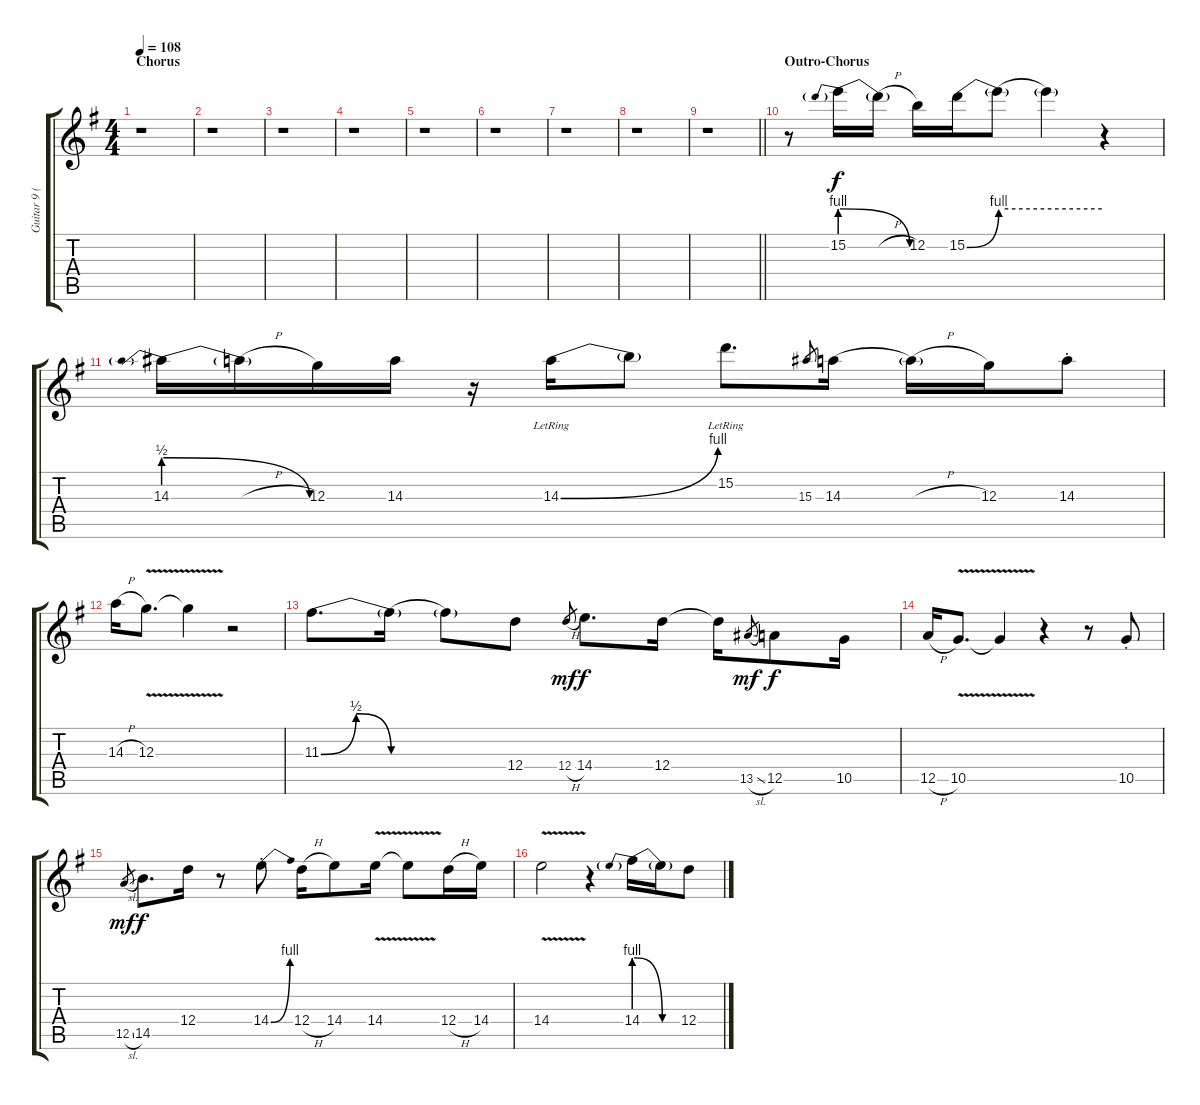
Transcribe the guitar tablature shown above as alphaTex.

\track ("Guitar 9 (dist.)" "Guitar 9 (") {instrument distortionguitar}
\staff {score tabs}
\tuning (E4 B3 G3 D3 A2 E2) {hide}
\ts (4 4)
\section ("" "Chorus")
\tempo 108
\clef g2
\ks eminor
r.1{dy f} |
r.1 |
r.1 |
r.1 |
r.1 |
r.1 |
r.1 |
r.1 |
\barLineRight lightlight
r.1 |
\section ("" "Outro-Chorus")
r.8 15.2{be (prebendrelease 0 4 60 0)}.16 15.2{h t}.16 12.2.16 15.2{be (bend 0 0 60 4)}.16 15.2{be (hold 0 4 60 4) t}.8 15.2{t}.4 r.4 |
14.3{be (prebendrelease 0 2 60 0)}.16 14.3{h t}.16 12.3.16 14.3.16 r.16 14.3{be (bend 0 0 60 4) lr}.16 14.3{t}.8 15.2{lr}.8{d} 15.3.8{gr} 14.3{be (hold 0 0 60 0)}.16 14.3{h t}.16 12.3.16 14.3{st}.8 |
14.3{h}.16 12.3{v}.8{d} 12.3{t}.4 r.2 |
11.3{be (bendrelease 0 0 14 2 14 2 60 0)}.8{d} 11.3{be (hold 0 0 60 0) t}.16 11.3{t}.8 12.4.8 12.4{h}.8{gr dy mf} 14.4.8{d dy f} 12.4.16 12.4{t}.16 13.5{sl}.8{gr dy mf} 12.5.8{dy f} 10.5.16 |
12.5{h}.16 10.5{v}.8{d} 10.5{t}.4 r.4 r.8 10.5{st}.8 |
12.5{sl}.8{gr dy mf} 14.5.8{d dy f} 12.4.16 r.8 14.4{be (bend 0 0 60 4) st}.8 12.4{h}.16 14.4.8 14.4{v}.16 14.4{t}.8 12.4{h}.16 14.4.16 |
14.4{v}.2 r.4 14.4{be (prebendrelease 0 4 60 0)}.16 14.4{be (hold 0 0 60 0) t}.16 12.4.8
